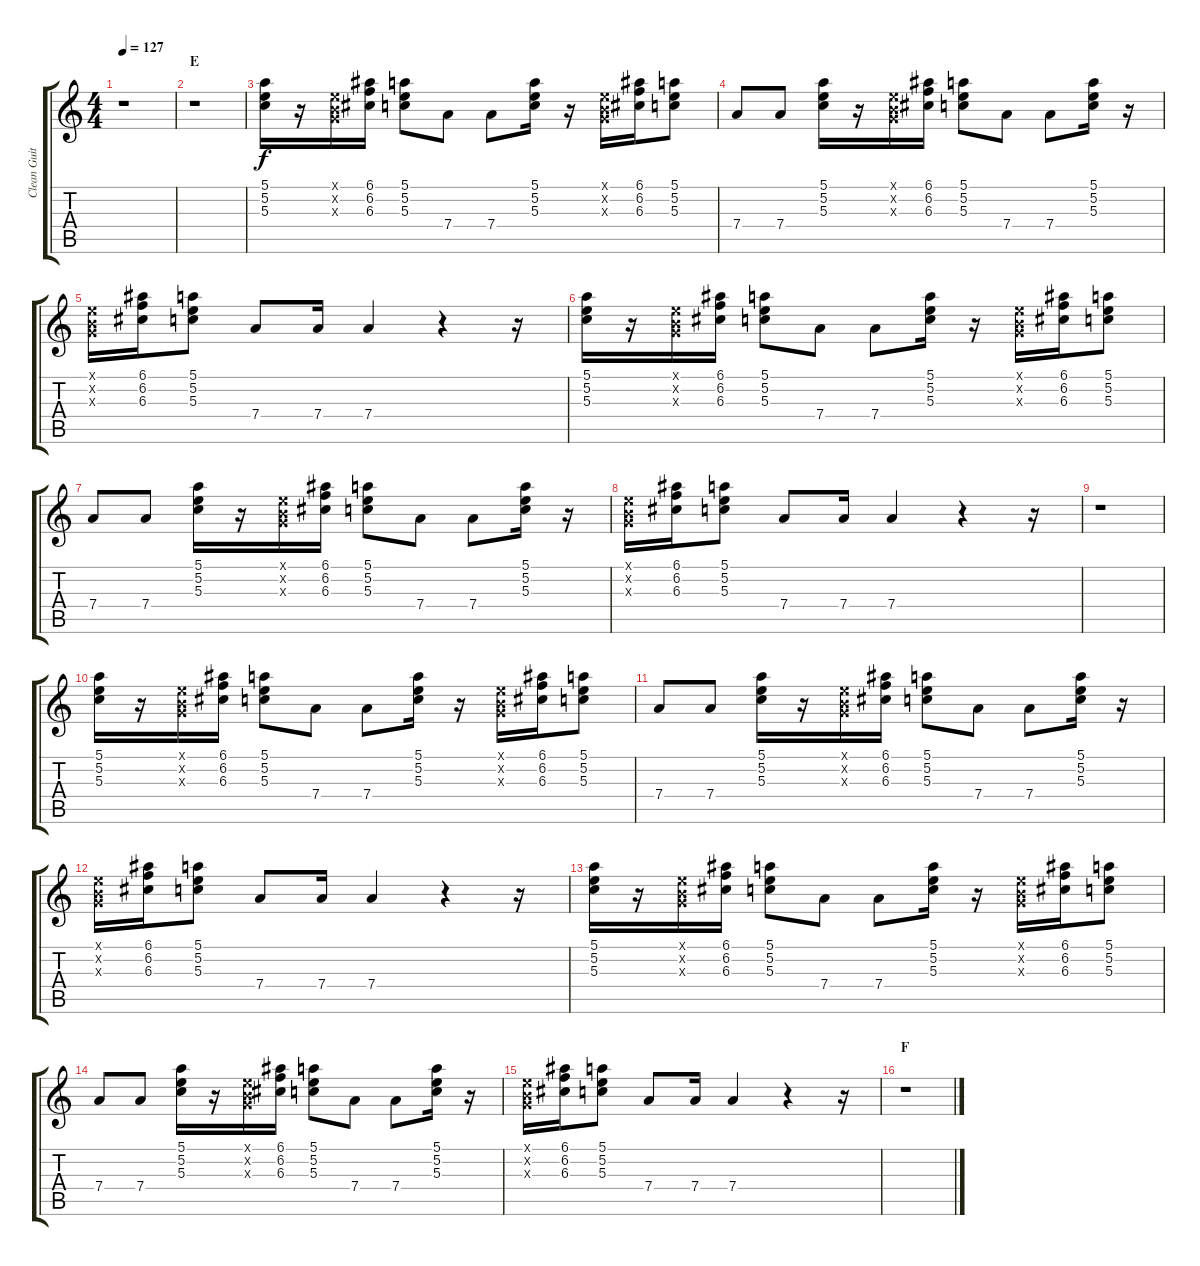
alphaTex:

\track ("Clean Guitar" "Clean Guit") {instrument electricguitarclean}
\staff {score tabs}
\tuning (E4 B3 G3 D3 A2 E2) {hide}
\ts (4 4)
\tempo 127
\clef g2
\ks c
r.1{dy f} |
\section ("" "E")
r.1 |
(5.1 5.2 5.3).16 r.16 (0.1{x} 0.2{x} 0.3{x}).16 (6.1 6.2 6.3).16 (5.1 5.2 5.3).8 7.4.8 7.4.8 (5.1 5.2 5.3).16 r.16 (0.1{x} 0.2{x} 0.3{x}).16 (6.1 6.2 6.3).16 (5.1 5.2 5.3).8 |
7.4.8 7.4.8 (5.1 5.2 5.3).16 r.16 (0.1{x} 0.2{x} 0.3{x}).16 (6.1 6.2 6.3).16 (5.1 5.2 5.3).8 7.4.8 7.4.8 (5.1 5.2 5.3).16 r.16 |
(0.1{x} 0.2{x} 0.3{x}).16 (6.1 6.2 6.3).16 (5.1 5.2 5.3).8 7.4.8 7.4.16 7.4.4 r.4 r.16 |
(5.1 5.2 5.3).16 r.16 (0.1{x} 0.2{x} 0.3{x}).16 (6.1 6.2 6.3).16 (5.1 5.2 5.3).8 7.4.8 7.4.8 (5.1 5.2 5.3).16 r.16 (0.1{x} 0.2{x} 0.3{x}).16 (6.1 6.2 6.3).16 (5.1 5.2 5.3).8 |
7.4.8 7.4.8 (5.1 5.2 5.3).16 r.16 (0.1{x} 0.2{x} 0.3{x}).16 (6.1 6.2 6.3).16 (5.1 5.2 5.3).8 7.4.8 7.4.8 (5.1 5.2 5.3).16 r.16 |
(0.1{x} 0.2{x} 0.3{x}).16 (6.1 6.2 6.3).16 (5.1 5.2 5.3).8 7.4.8 7.4.16 7.4.4 r.4 r.16 |
r.1 |
(5.1 5.2 5.3).16 r.16 (0.1{x} 0.2{x} 0.3{x}).16 (6.1 6.2 6.3).16 (5.1 5.2 5.3).8 7.4.8 7.4.8 (5.1 5.2 5.3).16 r.16 (0.1{x} 0.2{x} 0.3{x}).16 (6.1 6.2 6.3).16 (5.1 5.2 5.3).8 |
7.4.8 7.4.8 (5.1 5.2 5.3).16 r.16 (0.1{x} 0.2{x} 0.3{x}).16 (6.1 6.2 6.3).16 (5.1 5.2 5.3).8 7.4.8 7.4.8 (5.1 5.2 5.3).16 r.16 |
(0.1{x} 0.2{x} 0.3{x}).16 (6.1 6.2 6.3).16 (5.1 5.2 5.3).8 7.4.8 7.4.16 7.4.4 r.4 r.16 |
(5.1 5.2 5.3).16 r.16 (0.1{x} 0.2{x} 0.3{x}).16 (6.1 6.2 6.3).16 (5.1 5.2 5.3).8 7.4.8 7.4.8 (5.1 5.2 5.3).16 r.16 (0.1{x} 0.2{x} 0.3{x}).16 (6.1 6.2 6.3).16 (5.1 5.2 5.3).8 |
7.4.8 7.4.8 (5.1 5.2 5.3).16 r.16 (0.1{x} 0.2{x} 0.3{x}).16 (6.1 6.2 6.3).16 (5.1 5.2 5.3).8 7.4.8 7.4.8 (5.1 5.2 5.3).16 r.16 |
(0.1{x} 0.2{x} 0.3{x}).16 (6.1 6.2 6.3).16 (5.1 5.2 5.3).8 7.4.8 7.4.16 7.4.4 r.4 r.16 |
\section ("" "F")
r.1
